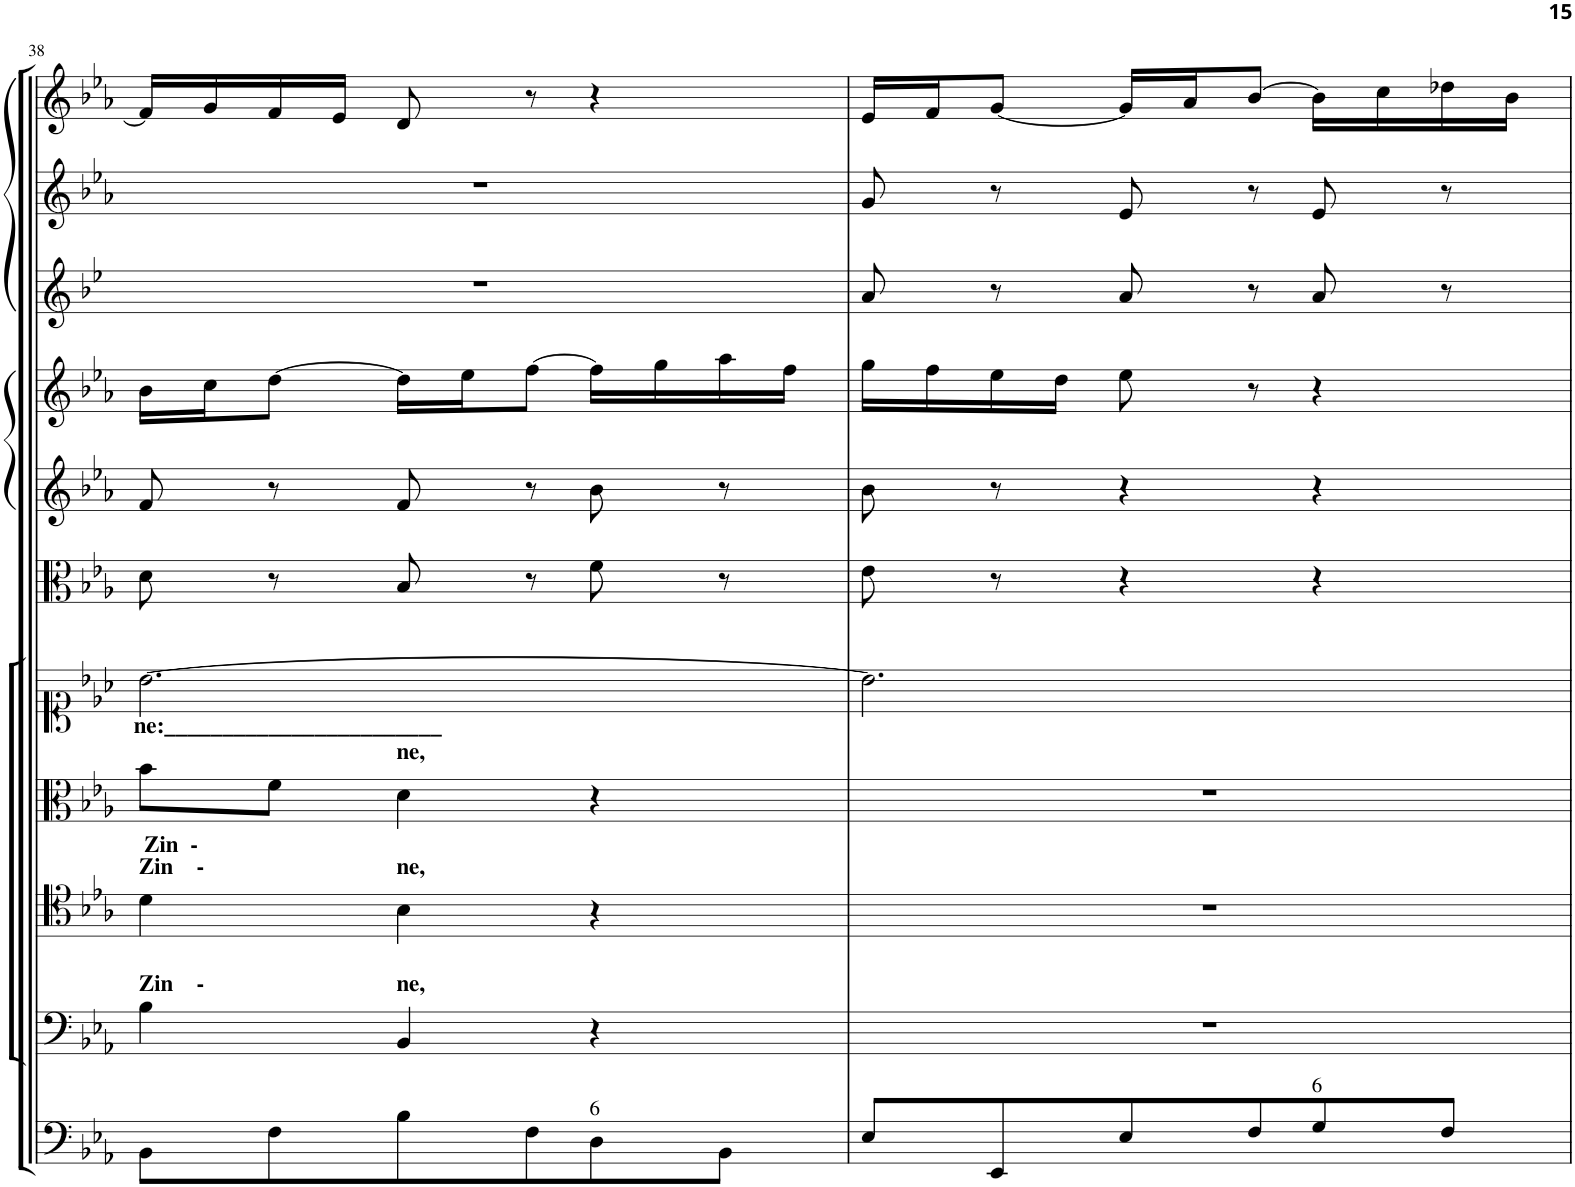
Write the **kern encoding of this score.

**kern	**kern	**kern	**kern	**kern	**kern	**kern	**kern	**kern	**kern	**kern
*part11	*part10	*part9	*part8	*part7	*part6	*part5	*part4	*part3	*part2	*part1
*staff11	*staff10	*staff9	*staff8	*staff7	*staff6	*staff5	*staff4	*staff3	*staff2	*staff1
*I"Continuo.	*I"Basso.	*I"Tenore.	*I"Alto.	*I"Soprano.	*I"Viola.	*I"Violino II	*I"Violino I	*I"Taille.	*I"Oboe II.	*I"Oboe I.
*	*	*	*	*	*	*	*	*	*I'Ob	*I'Ob
!!LO:PB:g=z
*clefF4	*clefF4	*clefC4	*clefC3	*clefC1	*clefC3	*clefG2	*clefG2	*clefG2	*clefG2	*clefG2
*	*	*	*	*	*	*	*	*Trd4c7	*	*
*k[b-e-a-]	*k[b-e-a-]	*k[b-e-a-]	*k[b-e-a-]	*k[b-e-a-]	*k[b-e-a-]	*k[b-e-a-]	*k[b-e-a-]	*k[b-e-]	*k[b-e-a-]	*k[b-e-a-]
*M3/4	*M3/4	*M3/4	*M3/4	*M3/4	*M3/4	*M3/4	*M3/4	*M3/4	*M3/4	*M3/4
=38	=38	=38	=38	=38	=38	=38	=38	=38	=38	=38
!	!	!	!	!LO:TX:b:B:t=ne&colon;________________________	!	!	!	!	!	!
!	!	!	!LO:TX:b:B:t=Zin  -	!	!	!	!	!	!	!
!	!	!LO:TX:a:B:t=Zin    -	!	!	!	!	!	!	!	!
!	!LO:TX:a:B:t=Zin    -	!	!	!	!	!	!	!	!	!
8BB-\L	4B-\	4d\	8b-\L	[2.b-\	8d\	8f/	16b-\LL	2.r	2.r	16f/LL]
.	.	.	.	.	.	.	16cc\J	.	.	16g/
8F\	.	.	8f\J	.	8r	8r	[8dd\J	.	.	16f/
.	.	.	.	.	.	.	.	.	.	16e-/JJ
!	!	!	!LO:TX:a:B:t=ne,	!	!	!	!	!	!	!
!	!	!LO:TX:a:B:t=ne,	!	!	!	!	!	!	!	!
!	!LO:TX:a:B:t=ne,	!	!	!	!	!	!	!	!	!
8B-\	4BB-/	4B-\	4d\	.	8B-/	8f/	16dd\LL]	.	.	8d/
.	.	.	.	.	.	.	16ee-\J	.	.	.
8F\	.	.	.	.	8r	8r	[8ff\J	.	.	8r
!LO:TX:a:t=6	!	!	!	!	!	!	!	!	!	!
8D\	4r	4r	4r	.	8f\	8b-\	16ff\LL]	.	.	4r
.	.	.	.	.	.	.	16gg\	.	.	.
8BB-\J	.	.	.	.	8r	8r	16aa-\	.	.	.
.	.	.	.	.	.	.	16ff\JJ	.	.	.
=39	=39	=39	=39	=39	=39	=39	=39	=39	=39	=39
8E-/L	2.r	2.r	2.r	2.b-\]	8e-\	8b-\	16gg\LL	8a/	8g/	16e-/LL
.	.	.	.	.	.	.	16ff\	.	.	16f/J
8EE-/	.	.	.	.	8r	8r	16ee-\	8r	8r	[8g/J
.	.	.	.	.	.	.	16dd\JJ	.	.	.
8E-/	.	.	.	.	4r	4r	8ee-\	8a/	8e-/	16g/LL]
.	.	.	.	.	.	.	.	.	.	16a-/J
8F/	.	.	.	.	.	.	8r	8r	8r	[8b-/J
!LO:TX:a:t=6	!	!	!	!	!	!	!	!	!	!
8G/	.	.	.	.	4r	4r	4r	8a/	8e-/	16b-\LL]
.	.	.	.	.	.	.	.	.	.	16cc\
8F/J	.	.	.	.	.	.	.	8r	8r	16dd-X\
.	.	.	.	.	.	.	.	.	.	16b-\JJ
=	=	=	=	=	=	=	=	=	=	=
*-	*-	*-	*-	*-	*-	*-	*-	*-	*-	*-
